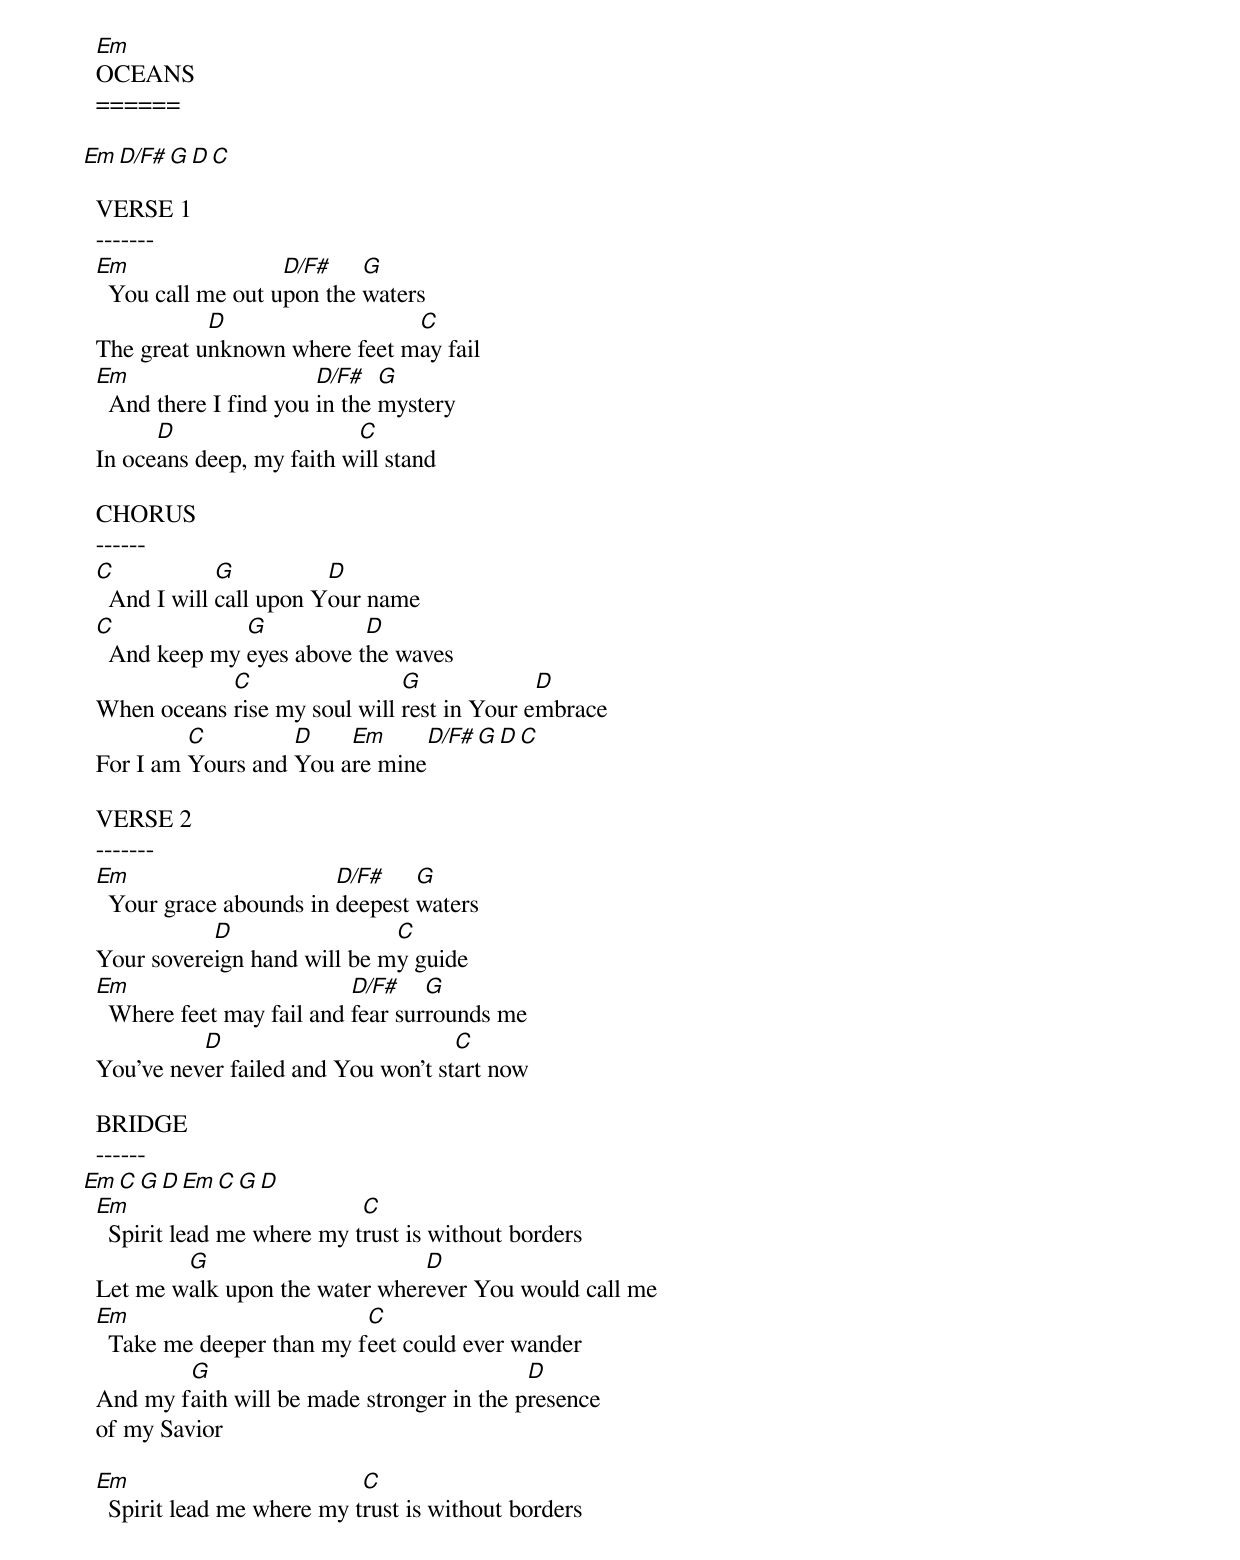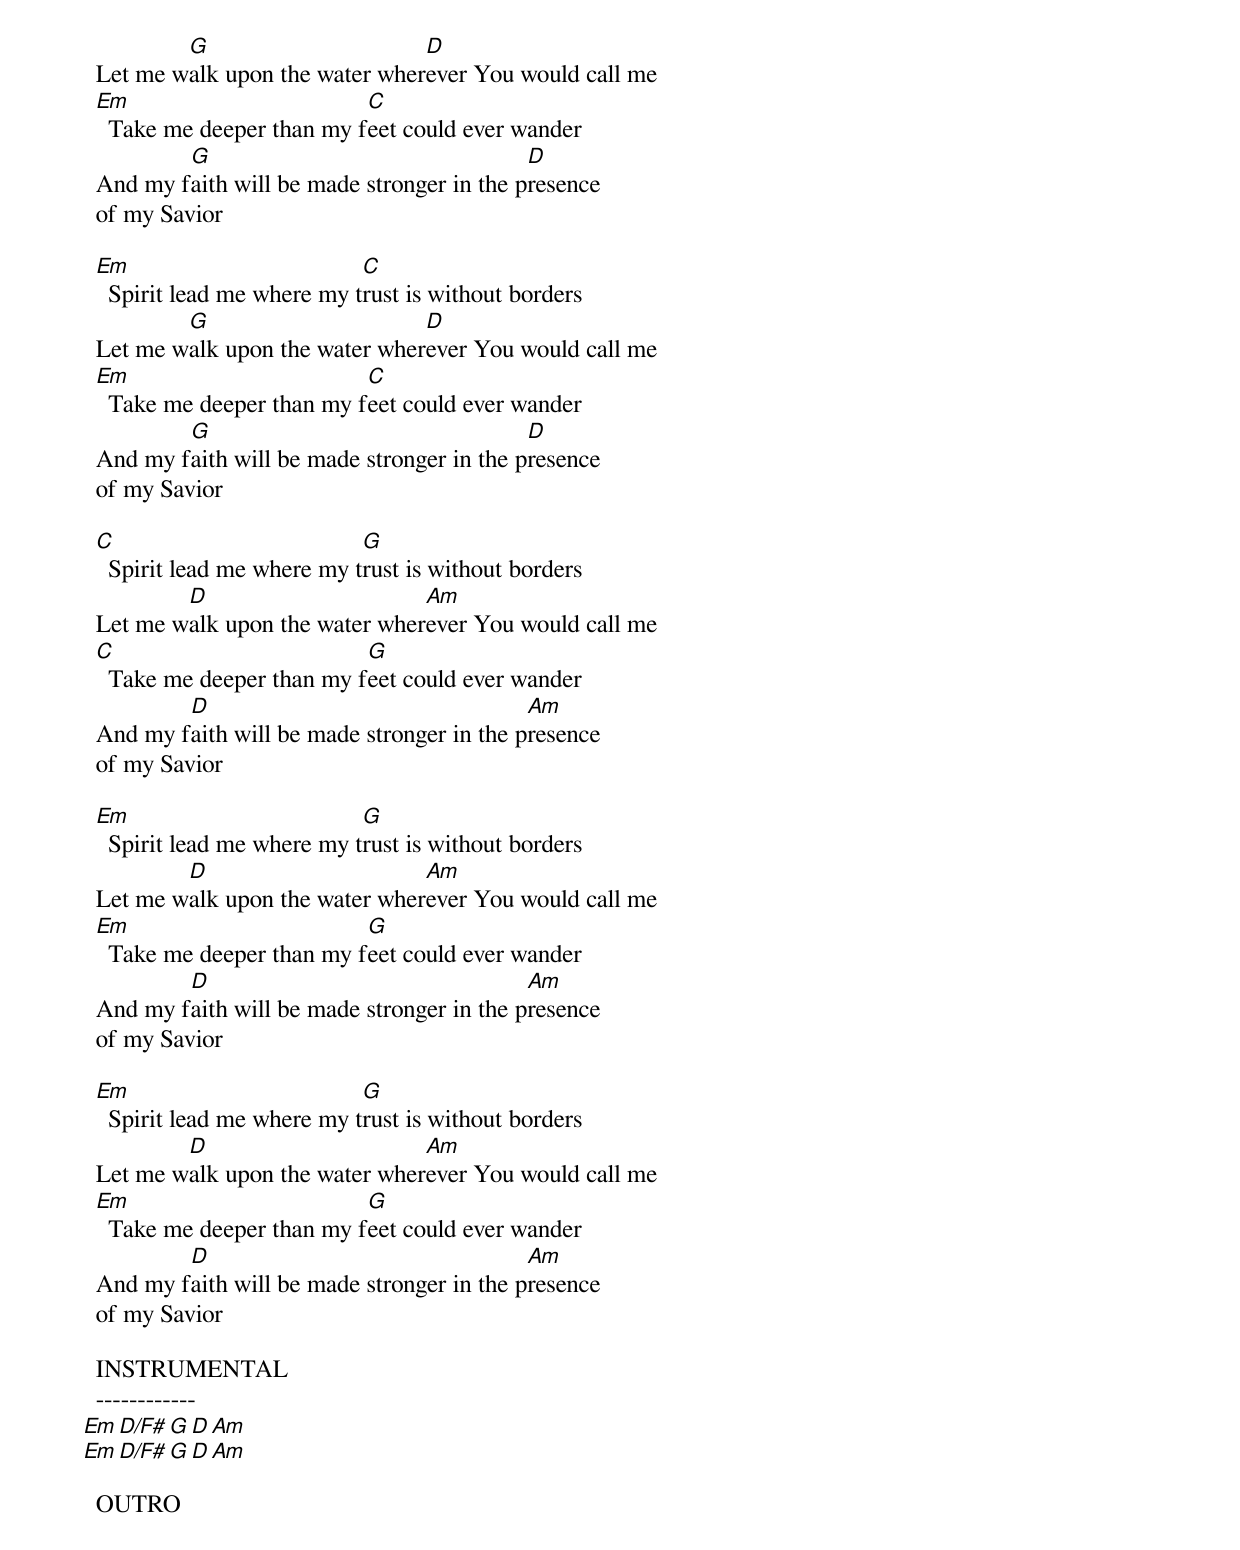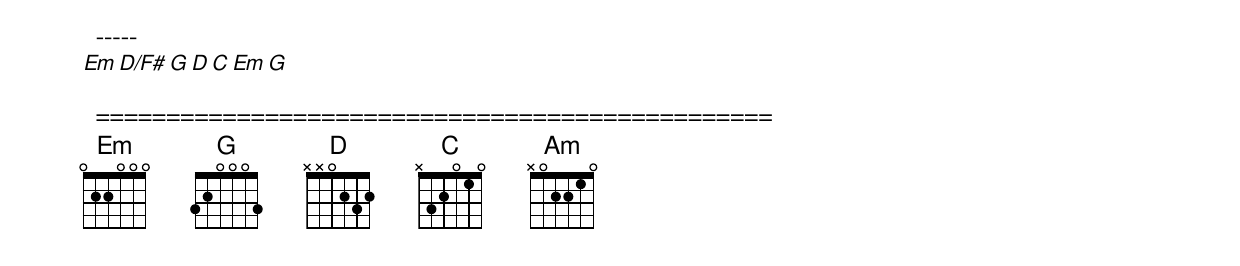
  Em
  OCEANS
  ======

  Em   D/F#   G    D   C

  VERSE 1
  -------
  Em                 D/F#    G
    You call me out upon the waters
             D                  C
  The great unknown where feet may fail
  Em                     D/F#   G
    And there I find you in the mystery
        D                   C
  In oceans deep, my faith will stand

  CHORUS
  ------
  C            G          D
    And I will call upon Your name
  C             G           D
    And keep my eyes above the waves
              C                 G             D
  When oceans rise my soul will rest in Your embrace
           C         D    Em       D/F#   G    D     C
  For I am Yours and You are mine

  VERSE 2
  -------
  Em                      D/F#    G
    Your grace abounds in deepest waters
             D                 C
  Your sovereign hand will be my guide
  Em                        D/F#    G
    Where feet may fail and fear surrounds me
            D                         C
  You’ve never failed and You won’t start now

  BRIDGE
  ------
  Em     C     G     D     Em     C     G     D
  Em                         C
    Spirit lead me where my trust is without borders
          G                      D
  Let me walk upon the water wherever You would call me
  Em                        C
    Take me deeper than my feet could ever wander
          G                                  D
  And my faith will be made stronger in the presence
  of my Savior

  Em                         C
    Spirit lead me where my trust is without borders
          G                      D
  Let me walk upon the water wherever You would call me
  Em                        C
    Take me deeper than my feet could ever wander
          G                                  D
  And my faith will be made stronger in the presence
  of my Savior

  Em                         C
    Spirit lead me where my trust is without borders
          G                      D
  Let me walk upon the water wherever You would call me
  Em                        C
    Take me deeper than my feet could ever wander
          G                                  D
  And my faith will be made stronger in the presence
  of my Savior

  C                          G
    Spirit lead me where my trust is without borders
          D                      Am
  Let me walk upon the water wherever You would call me
  C                         G
    Take me deeper than my feet could ever wander
          D                                  Am
  And my faith will be made stronger in the presence
  of my Savior

  Em                         G
    Spirit lead me where my trust is without borders
          D                      Am
  Let me walk upon the water wherever You would call me
  Em                        G
    Take me deeper than my feet could ever wander
          D                                  Am
  And my faith will be made stronger in the presence
  of my Savior

  Em                         G
    Spirit lead me where my trust is without borders
          D                      Am
  Let me walk upon the water wherever You would call me
  Em                        G
    Take me deeper than my feet could ever wander
          D                                  Am
  And my faith will be made stronger in the presence
  of my Savior

  INSTRUMENTAL
  ------------
  Em        D/F#   G        D        Am
  Em        D/F#   G        D        Am

  OUTRO
  -----
  Em   D/F#   G    D    C    Em    G

  ================================================
